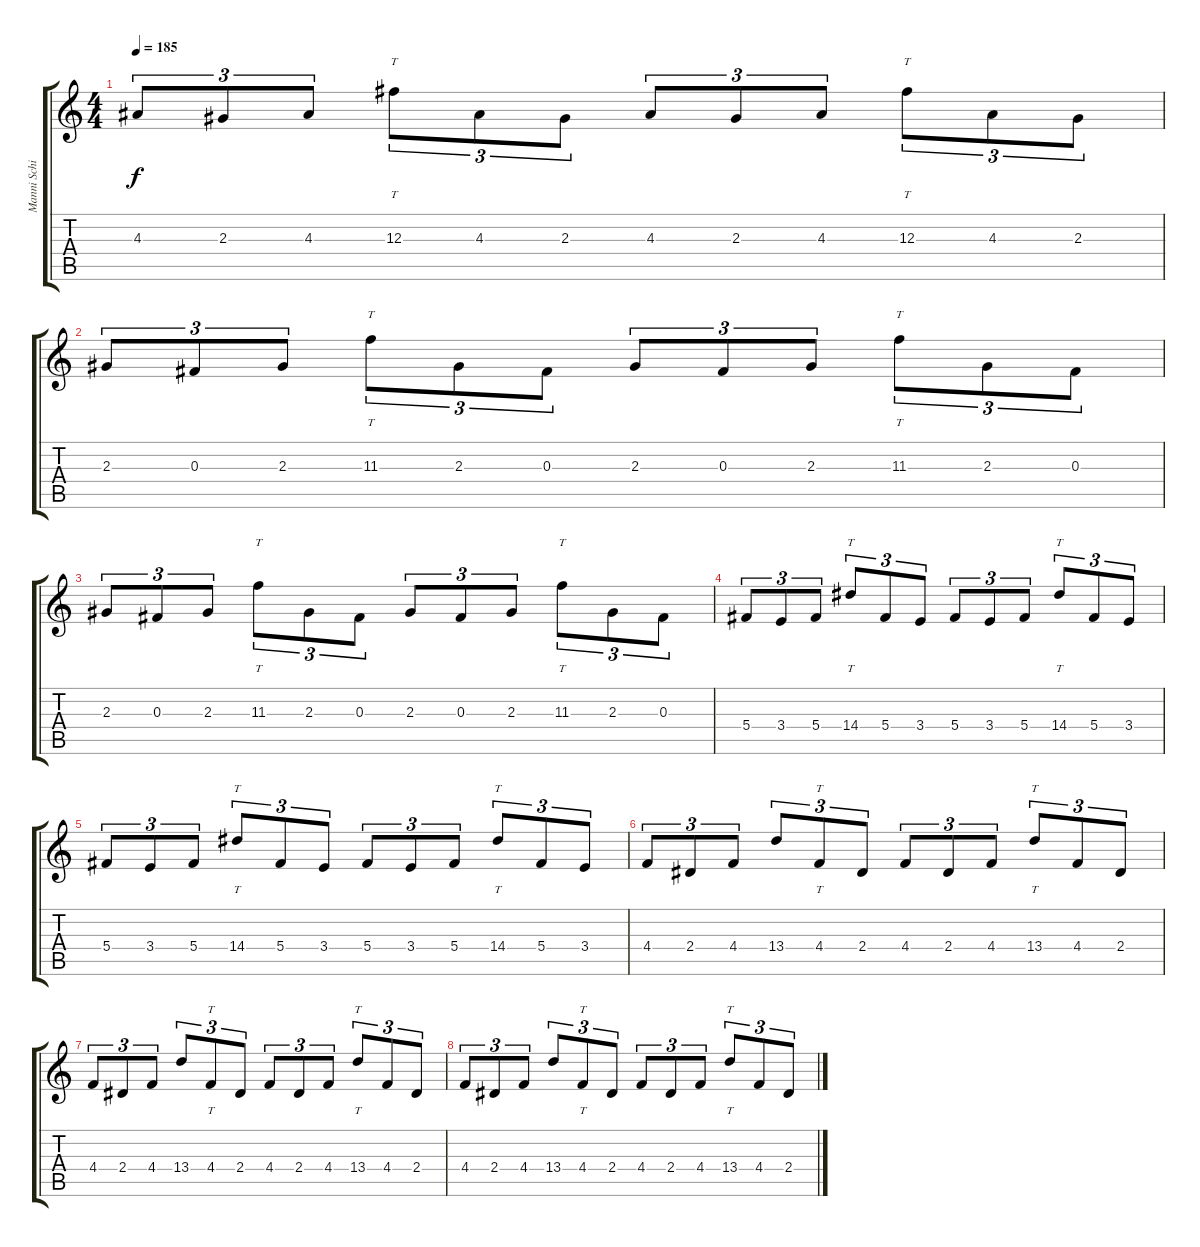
\track ("Manni Schimidt (lead guitar)" "Manni Schi") {instrument distortionguitar}
\staff {score tabs}
\tuning (Eb4 Bb3 Gb3 Db3 Ab2 Eb2) {hide}
\ts (4 4)
\tempo 185
\clef g2
\ks c
4.3.8{tu (3 2) dy f volume 13 balance 6} 2.3.8{tu (3 2)} 4.3.8{tu (3 2)} 12.3.8{tt tu (3 2)} 4.3.8{tu (3 2)} 2.3.8{tu (3 2)} 4.3.8{tu (3 2)} 2.3.8{tu (3 2)} 4.3.8{tu (3 2)} 12.3.8{tt tu (3 2)} 4.3.8{tu (3 2)} 2.3.8{tu (3 2)} |
2.3.8{tu (3 2)} 0.3.8{tu (3 2)} 2.3.8{tu (3 2)} 11.3.8{tt tu (3 2)} 2.3.8{tu (3 2)} 0.3.8{tu (3 2)} 2.3.8{tu (3 2)} 0.3.8{tu (3 2)} 2.3.8{tu (3 2)} 11.3.8{tt tu (3 2)} 2.3.8{tu (3 2)} 0.3.8{tu (3 2)} |
2.3.8{tu (3 2)} 0.3.8{tu (3 2)} 2.3.8{tu (3 2)} 11.3.8{tt tu (3 2)} 2.3.8{tu (3 2)} 0.3.8{tu (3 2)} 2.3.8{tu (3 2)} 0.3.8{tu (3 2)} 2.3.8{tu (3 2)} 11.3.8{tt tu (3 2)} 2.3.8{tu (3 2)} 0.3.8{tu (3 2)} |
5.4.8{tu (3 2)} 3.4.8{tu (3 2)} 5.4.8{tu (3 2)} 14.4.8{tt tu (3 2)} 5.4.8{tu (3 2)} 3.4.8{tu (3 2)} 5.4.8{tu (3 2)} 3.4.8{tu (3 2)} 5.4.8{tu (3 2)} 14.4.8{tt tu (3 2)} 5.4.8{tu (3 2)} 3.4.8{tu (3 2)} |
5.4.8{tu (3 2)} 3.4.8{tu (3 2)} 5.4.8{tu (3 2)} 14.4.8{tt tu (3 2)} 5.4.8{tu (3 2)} 3.4.8{tu (3 2)} 5.4.8{tu (3 2)} 3.4.8{tu (3 2)} 5.4.8{tu (3 2)} 14.4.8{tt tu (3 2)} 5.4.8{tu (3 2)} 3.4.8{tu (3 2)} |
4.4.8{tu (3 2)} 2.4.8{tu (3 2)} 4.4.8{tu (3 2)} 13.4.8{tu (3 2)} 4.4.8{tt tu (3 2)} 2.4.8{tu (3 2)} 4.4.8{tu (3 2)} 2.4.8{tu (3 2)} 4.4.8{tu (3 2)} 13.4.8{tt tu (3 2)} 4.4.8{tu (3 2)} 2.4.8{tu (3 2)} |
4.4.8{tu (3 2)} 2.4.8{tu (3 2)} 4.4.8{tu (3 2)} 13.4.8{tu (3 2)} 4.4.8{tt tu (3 2)} 2.4.8{tu (3 2)} 4.4.8{tu (3 2)} 2.4.8{tu (3 2)} 4.4.8{tu (3 2)} 13.4.8{tt tu (3 2)} 4.4.8{tu (3 2)} 2.4.8{tu (3 2)} |
4.4.8{tu (3 2)} 2.4.8{tu (3 2)} 4.4.8{tu (3 2)} 13.4.8{tu (3 2)} 4.4.8{tt tu (3 2)} 2.4.8{tu (3 2)} 4.4.8{tu (3 2)} 2.4.8{tu (3 2)} 4.4.8{tu (3 2)} 13.4.8{tt tu (3 2)} 4.4.8{tu (3 2)} 2.4.8{tu (3 2)}
